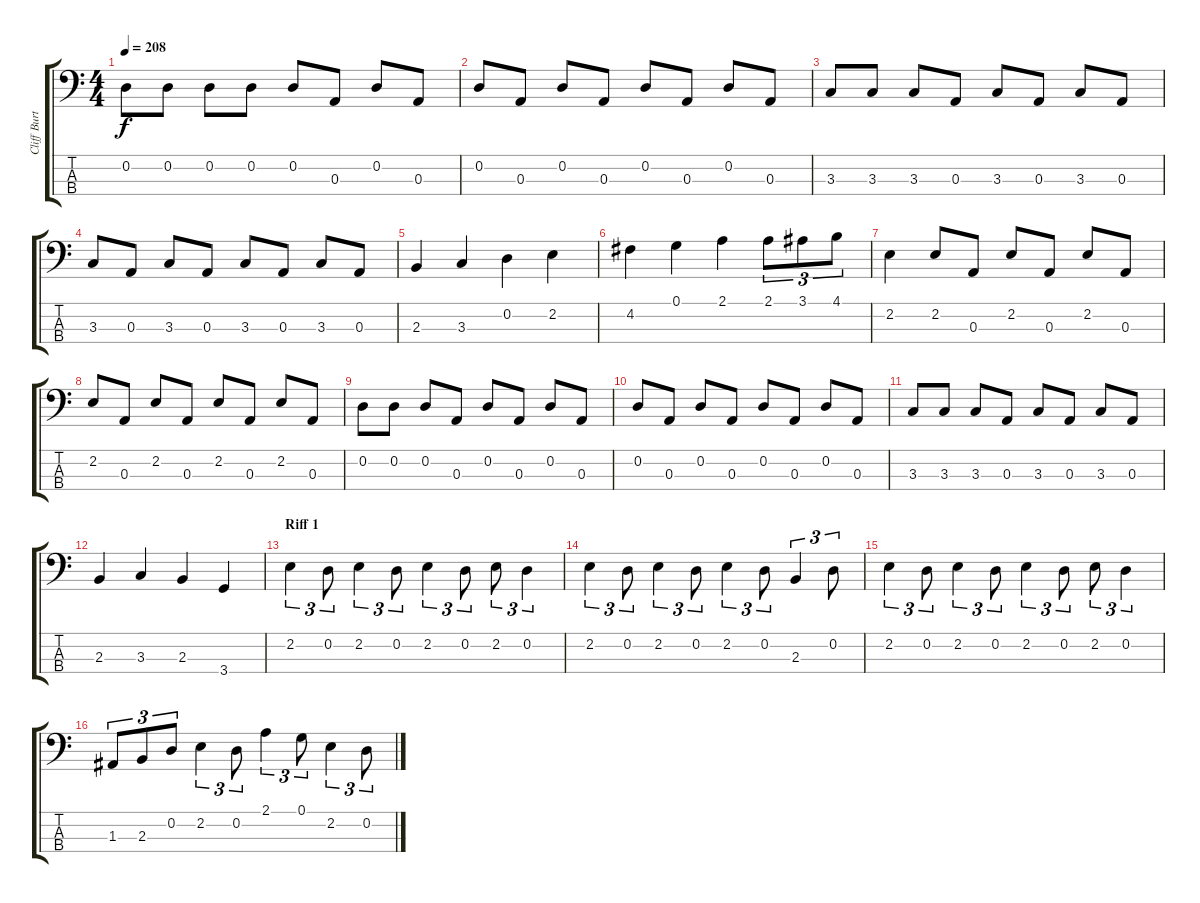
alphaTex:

\track ("Cliff Burton (Bass)" "Cliff Burt") {instrument electricbassfinger}
\staff {score tabs}
\tuning (G2 D2 A1 E1) {hide}
\ts (4 4)
\tempo 208
\clef f4
\ks c
0.2.8{dy f} 0.2.8 0.2.8 0.2.8 0.2.8 0.3.8 0.2.8 0.3.8 |
0.2.8 0.3.8 0.2.8 0.3.8 0.2.8 0.3.8 0.2.8 0.3.8 |
3.3.8 3.3.8 3.3.8 0.3.8 3.3.8 0.3.8 3.3.8 0.3.8 |
3.3.8 0.3.8 3.3.8 0.3.8 3.3.8 0.3.8 3.3.8 0.3.8 |
2.3.4 3.3.4 0.2.4 2.2.4 |
4.2.4 0.1.4 2.1.4 2.1.8{tu (3 2)} 3.1.8{tu (3 2)} 4.1.8{tu (3 2)} |
2.2.4 2.2.8 0.3.8 2.2.8 0.3.8 2.2.8 0.3.8 |
2.2.8 0.3.8 2.2.8 0.3.8 2.2.8 0.3.8 2.2.8 0.3.8 |
0.2.8 0.2.8 0.2.8 0.3.8 0.2.8 0.3.8 0.2.8 0.3.8 |
0.2.8 0.3.8 0.2.8 0.3.8 0.2.8 0.3.8 0.2.8 0.3.8 |
3.3.8 3.3.8 3.3.8 0.3.8 3.3.8 0.3.8 3.3.8 0.3.8 |
2.3.4 3.3.4 2.3.4 3.4.4 |
\section ("" "Riff 1")
2.2.4{tu (3 2)} 0.2.8{tu (3 2)} 2.2.4{tu (3 2)} 0.2.8{tu (3 2)} 2.2.4{tu (3 2)} 0.2.8{tu (3 2)} 2.2.8{tu (3 2)} 0.2.4{tu (3 2)} |
2.2.4{tu (3 2)} 0.2.8{tu (3 2)} 2.2.4{tu (3 2)} 0.2.8{tu (3 2)} 2.2.4{tu (3 2)} 0.2.8{tu (3 2)} 2.3.4{tu (3 2)} 0.2.8{tu (3 2)} |
2.2.4{tu (3 2)} 0.2.8{tu (3 2)} 2.2.4{tu (3 2)} 0.2.8{tu (3 2)} 2.2.4{tu (3 2)} 0.2.8{tu (3 2)} 2.2.8{tu (3 2)} 0.2.4{tu (3 2)} |
1.3.8{tu (3 2)} 2.3.8{tu (3 2)} 0.2.8{tu (3 2)} 2.2.4{tu (3 2)} 0.2.8{tu (3 2)} 2.1.4{tu (3 2)} 0.1.8{tu (3 2)} 2.2.4{tu (3 2)} 0.2.8{tu (3 2)}
